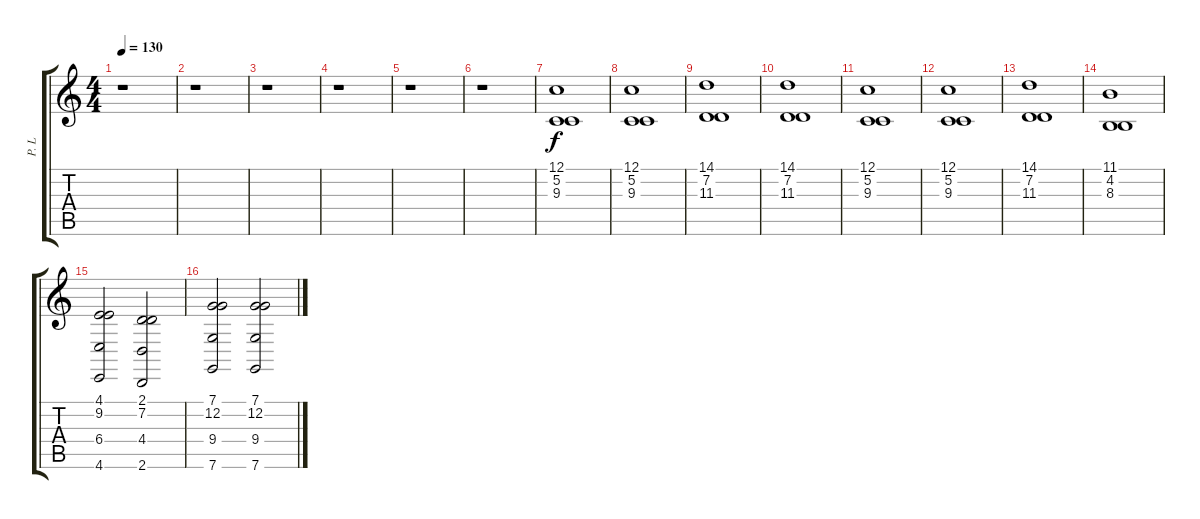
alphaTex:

\track ("      P. Lof (keyboard)" "      P. L") {instrument stringensemble1}
\staff {score tabs}
\tuning (C4 G3 Eb3 Bb2 F2 C2) {hide}
\ts (4 4)
\tempo 130
\clef g2
\ks c
r.1{dy f} |
r.1 |
r.1 |
r.1 |
r.1 |
r.1 |
(12.1 5.2 9.3).1 |
(12.1 5.2 9.3).1 |
(14.1 7.2 11.3).1 |
(14.1 7.2 11.3).1 |
(12.1 5.2 9.3).1 |
(12.1 5.2 9.3).1 |
(14.1 7.2 11.3).1 |
(11.1 4.2 8.3).1 |
(4.1 9.2 6.4 4.6).2 (2.1 7.2 4.4 2.6).2 |
(7.1 12.2 9.4 7.6).2 (7.1 12.2 9.4 7.6).2
